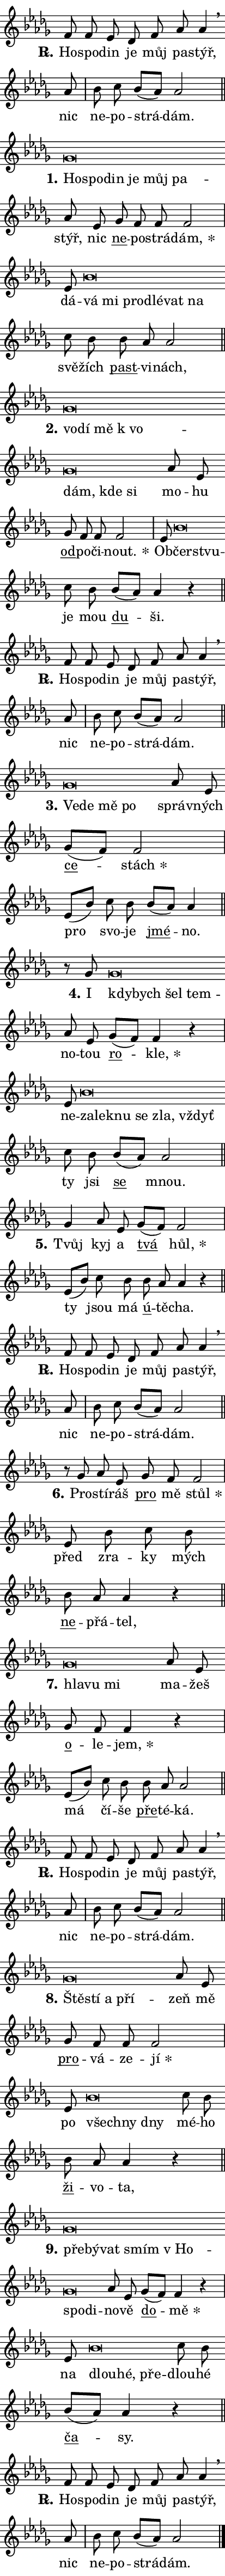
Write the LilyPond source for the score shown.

\version "2.22.1"
\header { tagline = "" }
\paper {
  indent = 0\cm
  top-margin = 0\cm
  right-margin = 0\cm
  bottom-margin = 0\cm
  left-margin = 0\cm
  paper-width = 7\cm
  page-breaking = #ly:one-page-breaking
  system-system-spacing.basic-distance = #11
  score-system-spacing.basic-distance = #11.3
  ragged-last = ##f
}


%% Author: Thomas Morley
%% https://lists.gnu.org/archive/html/lilypond-user/2020-05/msg00002.html
#(define (line-position grob)
"Returns position of @var[grob} in current system:
   @code{'start}, if at first time-step
   @code{'end}, if at last time-step
   @code{'middle} otherwise
"
  (let* ((col (ly:item-get-column grob))
         (ln (ly:grob-object col 'left-neighbor))
         (rn (ly:grob-object col 'right-neighbor))
         (col-to-check-left (if (ly:grob? ln) ln col))
         (col-to-check-right (if (ly:grob? rn) rn col))
         (break-dir-left
           (and
             (ly:grob-property col-to-check-left 'non-musical #f)
             (ly:item-break-dir col-to-check-left)))
         (break-dir-right
           (and
             (ly:grob-property col-to-check-right 'non-musical #f)
             (ly:item-break-dir col-to-check-right))))
        (cond ((eqv? 1 break-dir-left) 'start)
              ((eqv? -1 break-dir-right) 'end)
              (else 'middle))))

#(define (tranparent-at-line-position vctor)
  (lambda (grob)
  "Relying on @code{line-position} select the relevant enry from @var{vctor}.
Used to determine transparency,"
    (case (line-position grob)
      ((end) (not (vector-ref vctor 0)))
      ((middle) (not (vector-ref vctor 1)))
      ((start) (not (vector-ref vctor 2))))))

noteHeadBreakVisibility =
#(define-music-function (break-visibility)(vector?)
"Makes @code{NoteHead}s transparent relying on @var{break-visibility}"
#{
  \override NoteHead.transparent =
    #(tranparent-at-line-position break-visibility)
#})

#(define delete-ledgers-for-transparent-note-heads
  (lambda (grob)
    "Reads whether a @code{NoteHead} is transparent.
If so this @code{NoteHead} is removed from @code{'note-heads} from
@var{grob}, which is supposed to be @code{LedgerLineSpanner}.
As a result ledgers are not printed for this @code{NoteHead}"
    (let* ((nhds-array (ly:grob-object grob 'note-heads))
           (nhds-list
             (if (ly:grob-array? nhds-array)
                 (ly:grob-array->list nhds-array)
                 '()))
           ;; Relies on the transparent-property being done before
           ;; Staff.LedgerLineSpanner.after-line-breaking is executed.
           ;; This is fragile ...
           (to-keep
             (remove
               (lambda (nhd)
                 (ly:grob-property nhd 'transparent #f))
               nhds-list)))
      ;; TODO find a better method to iterate over grob-arrays, similiar
      ;; to filter/remove etc for lists
      ;; For now rebuilt from scratch
      (set! (ly:grob-object grob 'note-heads)  '())
      (for-each
        (lambda (nhd)
          (ly:pointer-group-interface::add-grob grob 'note-heads nhd))
        to-keep))))

hideNotes = {
  \noteHeadBreakVisibility #begin-of-line-visible
}
unHideNotes = {
  \noteHeadBreakVisibility #all-visible
}

% work-around for resetting accidentals
% https://lilypond.org/doc/v2.23/Documentation/notation/displaying-rhythms#unmetered-music
cadenzaMeasure = {
  \cadenzaOff
  \partial 1024 s1024
  \cadenzaOn
}

#(define-markup-command (accent layout props text) (markup?)
  "Underline accented syllable"
  (interpret-markup layout props
    #{\markup \override #'(offset . 4.3) \underline { #text }#}))

responsum = \markup \concat {
  "R" \hspace #-1.05 \path #0.1 #'((moveto 0 0.07) (lineto 0.9 0.8)) \hspace #0.05 "."
}

\layout {
    \context {
        \Staff
        \remove "Time_signature_engraver"
        \override LedgerLineSpanner.after-line-breaking = #delete-ledgers-for-transparent-note-heads
    }
    \context {
        \Voice {
            \override NoteHead.output-attributes = #'((class . "notehead"))
            \override Hairpin.height = #0.55
        }
    }
    \context {
        \Lyrics {
            \override StanzaNumber.output-attributes = #'((class . "stanzanumber"))
            \override LyricSpace.minimum-distance = #0.9
            \override LyricText.font-name = #"TeX Gyre Schola"
            \override LyricText.font-size = 1
            \override StanzaNumber.font-name = #"TeX Gyre Schola Bold"
            \override StanzaNumber.font-size = 1
        }
    }
}

% magnetic-lyrics.ily
%
%   written by
%     Jean Abou Samra <jean@abou-samra.fr>
%     Werner Lemberg <wl@gnu.org>
%
%   adapted by
%     Jiri Hon <jiri.hon@gmail.com>
%
% Version 2022-Apr-15

% https://www.mail-archive.com/lilypond-user@gnu.org/msg149350.html

#(define (Left_hyphen_pointer_engraver context)
   "Collect syllable-hyphen-syllable occurrences in lyrics and store
them in properties.  This engraver only looks to the left.  For
example, if the lyrics input is @code{foo -- bar}, it does the
following.

@itemize @bullet
@item
Set the @code{text} property of the @code{LyricHyphen} grob between
@q{foo} and @q{bar} to @code{foo}.

@item
Set the @code{left-hyphen} property of the @code{LyricText} grob with
text @q{foo} to the @code{LyricHyphen} grob between @q{foo} and
@q{bar}.
@end itemize

Use this auxiliary engraver in combination with the
@code{lyric-@/text::@/apply-@/magnetic-@/offset!} hook."
   (let ((hyphen #f)
         (text #f))
     (make-engraver
      (acknowledgers
       ((lyric-syllable-interface engraver grob source-engraver)
        (set! text grob)))
      (end-acknowledgers
       ((lyric-hyphen-interface engraver grob source-engraver)
        ;(when (not (grob::has-interface grob 'lyric-space-interface))
          (set! hyphen grob)));)
      ((stop-translation-timestep engraver)
       (when (and text hyphen)
         (ly:grob-set-object! text 'left-hyphen hyphen))
       (set! text #f)
       (set! hyphen #f)))))

#(define (lyric-text::apply-magnetic-offset! grob)
   "If the space between two syllables is less than the value in
property @code{LyricText@/.details@/.squash-threshold}, move the right
syllable to the left so that it gets concatenated with the left
syllable.

Use this function as a hook for
@code{LyricText@/.after-@/line-@/breaking} if the
@code{Left_@/hyphen_@/pointer_@/engraver} is active."
   (let ((hyphen (ly:grob-object grob 'left-hyphen #f)))
     (when hyphen
       (let ((left-text (ly:spanner-bound hyphen LEFT)))
         (when (grob::has-interface left-text 'lyric-syllable-interface)
           (let* ((common (ly:grob-common-refpoint grob left-text X))
                  (this-x-ext (ly:grob-extent grob common X))
                  (left-x-ext
                   (begin
                     ;; Trigger magnetism for left-text.
                     (ly:grob-property left-text 'after-line-breaking)
                     (ly:grob-extent left-text common X)))
                  ;; `delta` is the gap width between two syllables.
                  (delta (- (interval-start this-x-ext)
                            (interval-end left-x-ext)))
                  (details (ly:grob-property grob 'details))
                  (threshold (assoc-get 'squash-threshold details 0.2)))
             (when (< delta threshold)
               (let* (;; We have to manipulate the input text so that
                      ;; ligatures crossing syllable boundaries are not
                      ;; disabled.  For languages based on the Latin
                      ;; script this is essentially a beautification.
                      ;; However, for non-Western scripts it can be a
                      ;; necessity.
                      (lt (ly:grob-property left-text 'text))
                      (rt (ly:grob-property grob 'text))
                      (is-space (grob::has-interface hyphen 'lyric-space-interface))
                      (space (if is-space " " ""))
                      (space-markup (grob-interpret-markup grob " "))
                      (space-size (interval-length (ly:stencil-extent space-markup X)))
                      (extra-delta (if is-space space-size 0))
                      ;; Append new syllable.
                      (ltrt-space (if (and (string? lt) (string? rt))
                                (string-append lt space rt)
                                (make-concat-markup (list lt space rt))))
                      ;; Right-align `ltrt` to the right side.
                      (ltrt-space-markup (grob-interpret-markup
                               grob
                               (make-translate-markup
                                (cons (interval-length this-x-ext) 0)
                                (make-right-align-markup ltrt-space)))))
                 (begin
                   ;; Don't print `left-text`.
                   (ly:grob-set-property! left-text 'stencil #f)
                   ;; Set text and stencil (which holds all collected
                   ;; syllables so far) and shift it to the left.
                   (ly:grob-set-property! grob 'text ltrt-space)
                   (ly:grob-set-property! grob 'stencil ltrt-space-markup)
                   (ly:grob-translate-axis! grob (- (- delta extra-delta)) X))))))))))


#(define (lyric-hyphen::displace-bounds-first grob)
   ;; Make very sure this callback isn't triggered too early.
   (let ((left (ly:spanner-bound grob LEFT))
         (right (ly:spanner-bound grob RIGHT)))
     (ly:grob-property left 'after-line-breaking)
     (ly:grob-property right 'after-line-breaking)
     (ly:lyric-hyphen::print grob)))

squashThreshold = #0.4

\layout {
  \context {
    \Lyrics
    \consists #Left_hyphen_pointer_engraver
    \override LyricText.after-line-breaking =
      #lyric-text::apply-magnetic-offset!
    \override LyricHyphen.stencil = #lyric-hyphen::displace-bounds-first
    \override LyricText.details.squash-threshold = \squashThreshold
    \override LyricHyphen.minimum-distance = 0
    \override LyricHyphen.minimum-length = \squashThreshold
  }
}

squash = \override LyricText.details.squash-threshold = 9999
unSquash = \override LyricText.details.squash-threshold = \squashThreshold

left = \override LyricText.self-alignment-X = #LEFT
unLeft = \revert LyricText.self-alignment-X

starOffset = #(lambda (grob) 
                (let ((x_offset (ly:self-alignment-interface::aligned-on-x-parent grob)))
                  (if (= x_offset 0) 0 (+ x_offset 1.2))))

star = #(define-music-function (syllable)(string?)
"Append star separator at the end of a syllable"
#{
  \once \override LyricText.X-offset = #starOffset
  \lyricmode { \markup {
    #syllable
    \override #'((font-name . "TeX Gyre Schola Bold")) \hspace #0.2 \lower #0.65 \larger "*"
  } }
#})

starAccent = #(define-music-function (syllable)(string?)
"Append star separator at the end of a syllable and make accent"
#{
  \once \override LyricText.X-offset = #starOffset
  \lyricmode { \markup {
    \accent #syllable
    \override #'((font-name . "TeX Gyre Schola Bold")) \hspace #0.2 \lower #0.65 \larger "*"
  } }
#})

breath = #(define-music-function (syllable)(string?)
"Append breathing indicator at the end of a syllable"
#{
  \lyricmode { \markup { #syllable "+" } }
#})

optionalBreath = #(define-music-function (syllable)(string?)
"Append optional breathing indicator at the end of a syllable"
#{
  \lyricmode { \markup { #syllable "(+)" } }
#})


\score {
    <<
        \new Voice = "melody" { \cadenzaOn \key des \major \relative { f'8 f es des f as as4 \breathe \bar "" as8 \cadenzaMeasure \bar "|" bes c bes[( as)] as2 \cadenzaMeasure \bar "||" \break } }
        \new Lyrics \lyricsto "melody" { \lyricmode { \set stanza = \responsum
Ho -- spo -- din je můj pa -- stýř, nic ne -- po -- strá -- dám. } }
    >>
    \layout {}
}

\score {
    <<
        \new Voice = "melody" { \cadenzaOn \key des \major \relative { ges'\breve*1/16 \hideNotes \breve*1/16 \bar "" \breve*1/16 \bar "" \breve*1/16 \bar "" \breve*1/16 \breve*1/16 \bar "" \unHideNotes as8 es \bar "" ges f f f2 \cadenzaMeasure \bar "|" es8 bes'\breve*1/16 \hideNotes \breve*1/16 \bar "" \breve*1/16 \bar "" \breve*1/16 \bar "" \breve*1/16 \breve*1/16 \bar "" \unHideNotes c8 bes \bar "" bes as as2 \cadenzaMeasure \bar "||" \break } }
        \new Lyrics \lyricsto "melody" { \lyricmode { \set stanza = "1."
\left Ho -- \squash spo -- din je můj pa -- \unLeft \unSquash stýř, nic \markup \accent ne -- po -- strá -- \star dám, dá -- \left vá \squash mi pro -- dlé -- vat na \unLeft \unSquash svě -- žích \markup \accent past -- vi -- nách, } }
    >>
    \layout {}
}

\score {
    <<
        \new Voice = "melody" { \cadenzaOn \key des \major \relative { ges'\breve*1/16 \hideNotes \breve*1/16 \bar "" \breve*1/16 \bar "" \breve*1/16 \bar "" \breve*1/16 \bar "" \breve*1/16 \breve*1/16 \bar "" \unHideNotes as8 es \bar "" ges f f f2 \cadenzaMeasure \bar "|" es8 bes'\breve*1/16 \hideNotes \breve*1/16 \bar "" \unHideNotes c8 bes \bar "" bes[( as)] as4 r \cadenzaMeasure \bar "||" \break } }
        \new Lyrics \lyricsto "melody" { \lyricmode { \set stanza = "2."
\left vo -- \squash dí mě "k vo" -- dám, kde si \unLeft \unSquash mo -- hu \markup \accent od -- po -- či -- \star nout. Ob -- \left čerst -- \squash vu -- \unLeft \unSquash je mou \markup \accent du -- ši. } }
    >>
    \layout {}
}

\score {
    <<
        \new Voice = "melody" { \cadenzaOn \key des \major \relative { f'8 f es des f as as4 \breathe \bar "" as8 \cadenzaMeasure \bar "|" bes c bes[( as)] as2 \cadenzaMeasure \bar "||" \break } }
        \new Lyrics \lyricsto "melody" { \lyricmode { \set stanza = \responsum
Ho -- spo -- din je můj pa -- stýř, nic ne -- po -- strá -- dám. } }
    >>
    \layout {}
}

\score {
    <<
        \new Voice = "melody" { \cadenzaOn \key des \major \relative { ges'\breve*1/16 \hideNotes \breve*1/16 \bar "" \breve*1/16 \breve*1/16 \bar "" \unHideNotes as8 es \bar "" ges[( f)] f2 \cadenzaMeasure \bar "|" es8[( bes'8)] c8 bes \bar "" bes[( as)] as4 \cadenzaMeasure \bar "||" \break } }
        \new Lyrics \lyricsto "melody" { \lyricmode { \set stanza = "3."
\left Ve -- \squash de mě po \unLeft \unSquash správ -- ných \markup \accent ce -- \star stách pro svo -- je \markup \accent jmé -- no. } }
    >>
    \layout {}
}

\score {
    <<
        \new Voice = "melody" { \cadenzaOn \key des \major \relative { r8 ges'8 ges\breve*1/16 \hideNotes \breve*1/16 \bar "" \breve*1/16 \breve*1/16 \bar "" \unHideNotes as8 es \bar "" ges[( f)] f4 r \cadenzaMeasure \bar "|" es8 bes'\breve*1/16 \hideNotes \breve*1/16 \bar "" \breve*1/16 \bar "" \breve*1/16 \bar "" \breve*1/16 \breve*1/16 \bar "" \unHideNotes c8 bes \bar "" bes[( as)] as2 \cadenzaMeasure \bar "||" \break } }
        \new Lyrics \lyricsto "melody" { \lyricmode { \set stanza = "4."
I \left kdy -- \squash bych šel tem -- \unLeft \unSquash no -- tou \markup \accent ro -- \star kle, ne -- \left za -- \squash lek -- nu se zla, vždyť \unLeft \unSquash ty jsi \markup \accent se mnou. } }
    >>
    \layout {}
}

\score {
    <<
        \new Voice = "melody" { \cadenzaOn \key des \major \relative { ges'4 as8 es \bar "" ges[( f)] f2 \cadenzaMeasure \bar "|" es8[( bes'8)] c8 bes \bar "" bes as as4 r \cadenzaMeasure \bar "||" \break } }
        \new Lyrics \lyricsto "melody" { \lyricmode { \set stanza = "5."
Tvůj kyj a \markup \accent tvá \star hůl, ty jsou má \markup \accent ú -- tě -- cha. } }
    >>
    \layout {}
}

\score {
    <<
        \new Voice = "melody" { \cadenzaOn \key des \major \relative { f'8 f es des f as as4 \breathe \bar "" as8 \cadenzaMeasure \bar "|" bes c bes[( as)] as2 \cadenzaMeasure \bar "||" \break } }
        \new Lyrics \lyricsto "melody" { \lyricmode { \set stanza = \responsum
Ho -- spo -- din je můj pa -- stýř, nic ne -- po -- strá -- dám. } }
    >>
    \layout {}
}

\score {
    <<
        \new Voice = "melody" { \cadenzaOn \key des \major \relative { r8 ges' as8 es \bar "" ges f f2 \cadenzaMeasure \bar "|" es8 bes'8 c8 bes \bar "" bes as as4 r \cadenzaMeasure \bar "||" \break } }
        \new Lyrics \lyricsto "melody" { \lyricmode { \set stanza = "6."
Pro -- stí -- ráš \markup \accent pro mě \star stůl před zra -- ky mých \markup \accent ne -- přá -- tel, } }
    >>
    \layout {}
}

\score {
    <<
        \new Voice = "melody" { \cadenzaOn \key des \major \relative { ges'\breve*1/16 \hideNotes \breve*1/16 \breve*1/16 \bar "" \unHideNotes as8 es \bar "" ges f f4 r \cadenzaMeasure \bar "|" es8[( bes'8)] c8 bes \bar "" bes as as2 \cadenzaMeasure \bar "||" \break } }
        \new Lyrics \lyricsto "melody" { \lyricmode { \set stanza = "7."
\left hla -- \squash vu mi \unLeft \unSquash ma -- žeš \markup \accent o -- le -- \star jem, má čí -- še \markup \accent pře -- té -- ká. } }
    >>
    \layout {}
}

\score {
    <<
        \new Voice = "melody" { \cadenzaOn \key des \major \relative { f'8 f es des f as as4 \breathe \bar "" as8 \cadenzaMeasure \bar "|" bes c bes[( as)] as2 \cadenzaMeasure \bar "||" \break } }
        \new Lyrics \lyricsto "melody" { \lyricmode { \set stanza = \responsum
Ho -- spo -- din je můj pa -- stýř, nic ne -- po -- strá -- dám. } }
    >>
    \layout {}
}

\score {
    <<
        \new Voice = "melody" { \cadenzaOn \key des \major \relative { ges'\breve*1/16 \hideNotes \breve*1/16 \bar "" \breve*1/16 \breve*1/16 \bar "" \unHideNotes as8 es \bar "" ges f f f2 \cadenzaMeasure \bar "|" es8 bes'\breve*1/16 \hideNotes \breve*1/16 \breve*1/16 \bar "" \unHideNotes c8 bes \bar "" bes as as4 r \cadenzaMeasure \bar "||" \break } }
        \new Lyrics \lyricsto "melody" { \lyricmode { \set stanza = "8."
\left Ště -- \squash stí a pří -- \unLeft \unSquash zeň mě \markup \accent pro -- vá -- ze -- \star jí po \left všech -- \squash ny dny \unLeft \unSquash mé -- ho \markup \accent ži -- vo -- ta, } }
    >>
    \layout {}
}

\score {
    <<
        \new Voice = "melody" { \cadenzaOn \key des \major \relative { ges'\breve*1/16 \hideNotes \breve*1/16 \bar "" \breve*1/16 \bar "" \breve*1/16 \bar "" \breve*1/16 \bar "" \breve*1/16 \breve*1/16 \bar "" \unHideNotes as8 es \bar "" ges[( f)] f4 r \cadenzaMeasure \bar "|" es8 bes'\breve*1/16 \hideNotes \breve*1/16 \breve*1/16 \bar "" \unHideNotes c8 bes \bar "" bes[( as)] as4 r \cadenzaMeasure \bar "||" \break } }
        \new Lyrics \lyricsto "melody" { \lyricmode { \set stanza = "9."
\left pře -- \squash bý -- vat smím "v Ho" -- spo -- di -- \unLeft \unSquash no -- vě \markup \accent do -- \star mě na \left dlou -- \squash hé, pře -- \unLeft \unSquash dlou -- hé \markup \accent ča -- sy. } }
    >>
    \layout {}
}

\score {
    <<
        \new Voice = "melody" { \cadenzaOn \key des \major \relative { f'8 f es des f as as4 \breathe \bar "" as8 \cadenzaMeasure \bar "|" bes c bes[( as)] as2 \cadenzaMeasure \bar "||" \break } \bar "|." }
        \new Lyrics \lyricsto "melody" { \lyricmode { \set stanza = \responsum
Ho -- spo -- din je můj pa -- stýř, nic ne -- po -- strá -- dám. } }
    >>
    \layout {}
}
